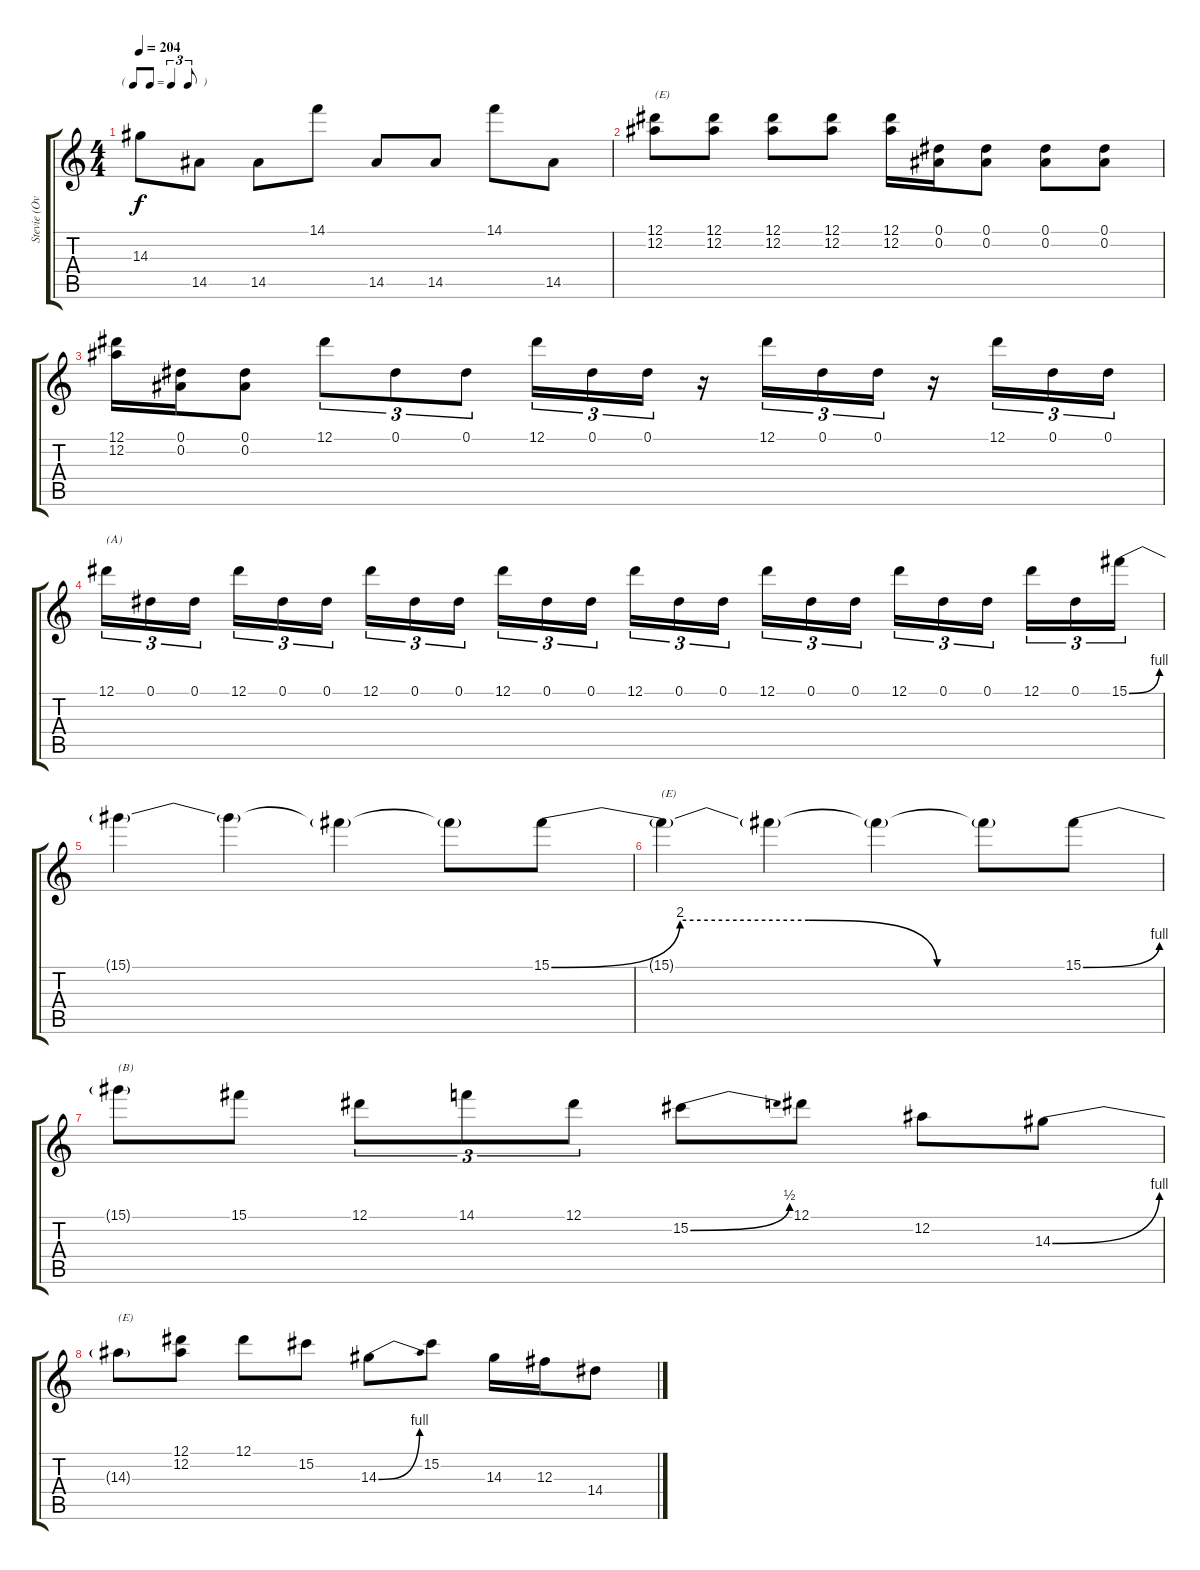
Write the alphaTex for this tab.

\track ("Stevie (Overdrive Guitar)" "Stevie (Ov") {instrument overdrivenguitar}
\staff {score tabs}
\tuning (Eb4 Bb3 Gb3 Db3 Ab2 Eb2) {hide}
\ts (4 4)
\tf triplet8th
\tempo 204
\clef g2
\ks c
14.3.8{dy f} 14.5.8 14.5.8 14.1.8 14.5.8 14.5.8 14.1.8 14.5.8 |
(12.1 12.2).8{txt "(E)"} (12.1 12.2).8 (12.1 12.2).8 (12.1 12.2).8 (12.1 12.2).16 (0.1 0.2).16 (0.1 0.2).8 (0.1 0.2).8 (0.1 0.2).8 |
(12.1 12.2).16 (0.1 0.2).16 (0.1 0.2).8 12.1.8{tu (3 2)} 0.1.8{tu (3 2)} 0.1.8{tu (3 2)} 12.1.16{tu (3 2)} 0.1.16{tu (3 2)} 0.1.16{tu (3 2)} r.16 12.1.16{tu (3 2)} 0.1.16{tu (3 2)} 0.1.16{tu (3 2)} r.16 12.1.16{tu (3 2)} 0.1.16{tu (3 2)} 0.1.16{tu (3 2)} |
12.1.16{tu (3 2) txt "(A)"} 0.1.16{tu (3 2)} 0.1.16{tu (3 2) beam splitsecondary} 12.1.16{tu (3 2)} 0.1.16{tu (3 2)} 0.1.16{tu (3 2)} 12.1.16{tu (3 2)} 0.1.16{tu (3 2)} 0.1.16{tu (3 2) beam splitsecondary} 12.1.16{tu (3 2)} 0.1.16{tu (3 2)} 0.1.16{tu (3 2)} 12.1.16{tu (3 2)} 0.1.16{tu (3 2)} 0.1.16{tu (3 2) beam splitsecondary} 12.1.16{tu (3 2)} 0.1.16{tu (3 2)} 0.1.16{tu (3 2)} 12.1.16{tu (3 2)} 0.1.16{tu (3 2)} 0.1.16{tu (3 2) beam splitsecondary} 12.1.16{tu (3 2)} 0.1.16{tu (3 2)} 15.1{be (bend 0 0 60 4)}.16{tu (3 2)} |
15.1{t}.4 15.1{t}.4 15.1{t}.4 15.1{t}.8 15.1{be (custom 0 0 15 8 30 8 45 0 60 0)}.8 |
15.1{t}.4{txt "(E)"} 15.1{t}.4 15.1{t}.4 15.1{t}.8 15.1{be (bend 0 0 60 4)}.8 |
15.1{t}.8{txt "(B)"} 15.1.8 12.1.8{tu (3 2)} 14.1.8{tu (3 2)} 12.1.8{tu (3 2)} 15.2{be (bend 0 0 60 2)}.8 12.1.8 12.2.8 14.3{be (bend 0 0 60 4)}.8 |
14.3{t}.8{txt "(E)"} (12.1 12.2).8 12.1.8 15.2.8 14.3{be (bend 0 0 60 4)}.8 15.2.8 14.3.16 12.3.16 14.4.8
